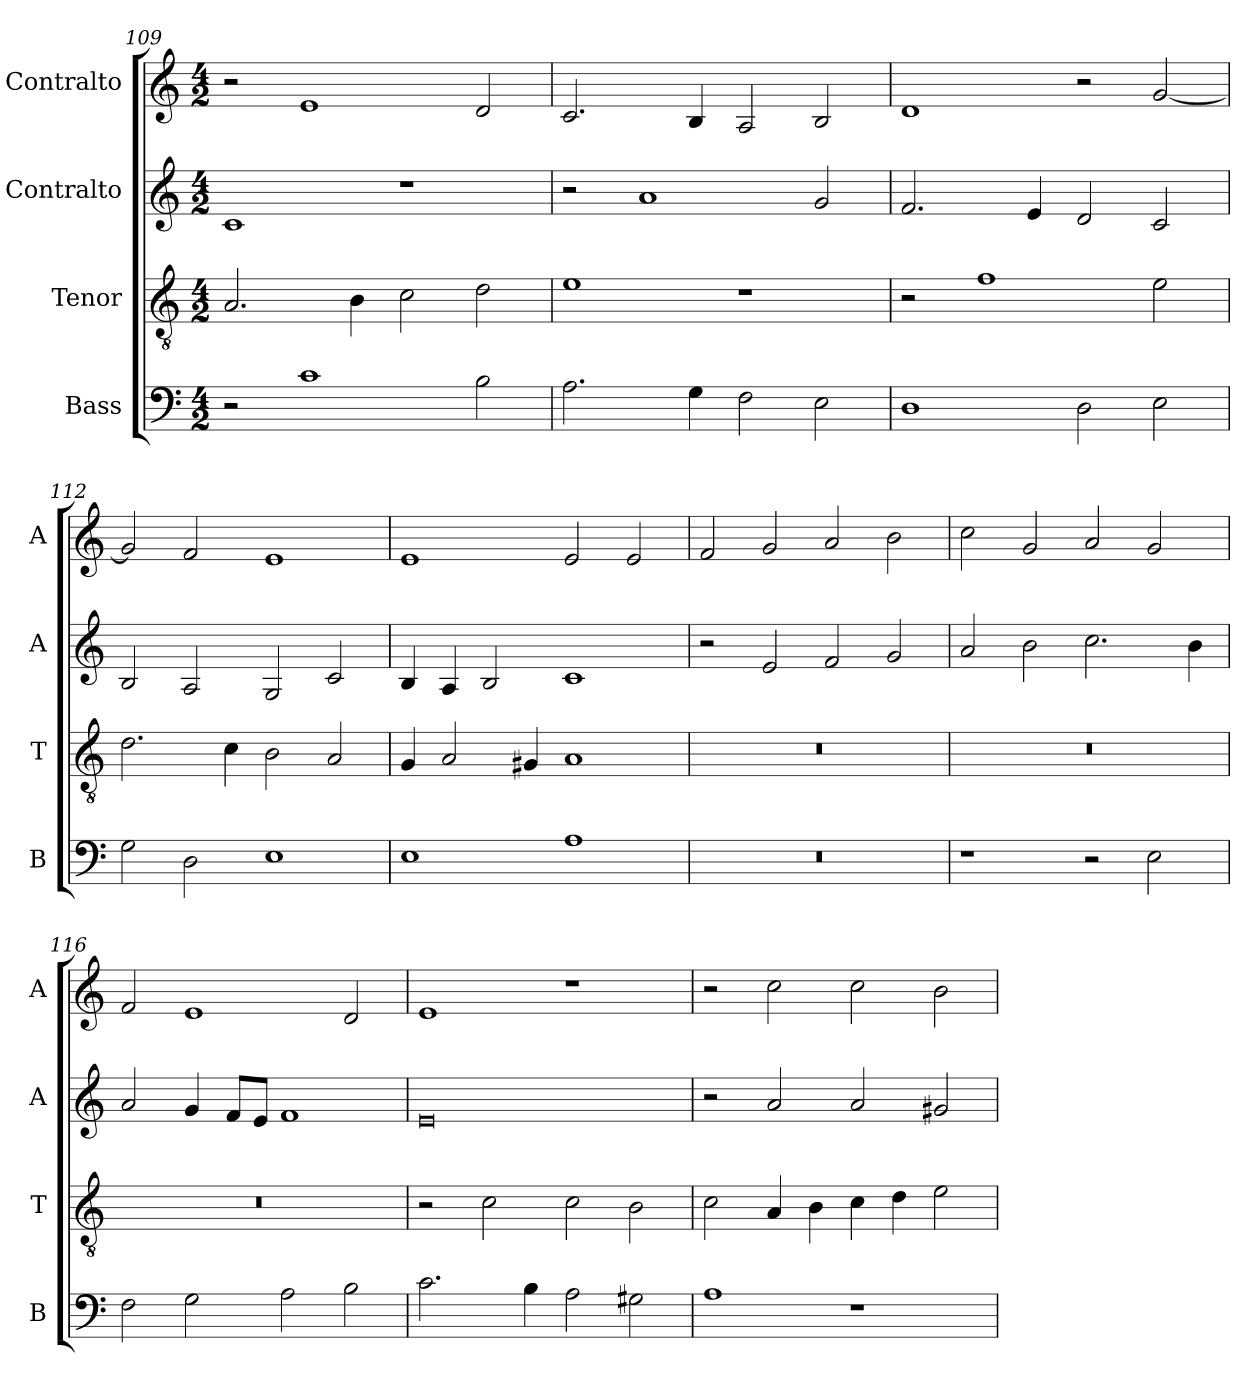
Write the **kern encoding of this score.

**kern	**kern	**kern	**kern
*part4	*part3	*part2	*part1
*staff4	*staff3	*staff2	*staff1
*I"Bass	*I"Tenor	*I"Contralto	*I"Contralto
*I'B	*I'T	*I'A	*I'A
*clefF4	*clefGv2	*clefG2	*clefG2
*k[]	*k[]	*k[]	*k[]
*G:mix	*G:mix	*G:mix	*G:mix
*M4/2	*M4/2	*M4/2	*M4/2
=109	=109	=109	=109
2r	2.A	1c	2r
1c	.	.	1e
.	4B	.	.
.	2c	1r	.
2B	2d	.	2d
=110	=110	=110	=110
2.A	1e	2r	2.c
.	.	1a	.
4G	.	.	4B
2F	1r	.	2A
2E	.	2g	2B
=111	=111	=111	=111
1D	2r	2.f	1d
.	1f	.	.
.	.	4e	.
2D	.	2d	2r
2E	2e	2c	[2g
=112	=112	=112	=112
2G	2.d	2B	2g]
2D	.	2A	2f
.	4c	.	.
1E	2B	2G	1e
.	2A	2c	.
=113	=113	=113	=113
1E	4G	4B	1e
.	2A	4A	.
.	.	2B	.
.	4G#X	.	.
1A	1A	1c	2e
.	.	.	2e
=114	=114	=114	=114
0r	0r	2r	2f
.	.	2e	2g
.	.	2f	2a
.	.	2g	2b
=115	=115	=115	=115
1r	0r	2a	2cc
.	.	2b	2g
2r	.	2.cc	2a
2E	.	.	2g
.	.	4b	.
=116	=116	=116	=116
2F	0r	2a	2f
2G	.	4g	1e
.	.	8f/L	.
.	.	8e/J	.
2A	.	1f	.
2B	.	.	2d
=117	=117	=117	=117
2.c	2r	0e	1e
.	2c	.	.
4B	.	.	.
2A	2c	.	1r
2G#X	2B	.	.
=118	=118	=118	=118
1A	2c	2r	2r
.	4A	2a	2cc
.	4B	.	.
1r	4c	2a	2cc
.	4d	.	.
.	2e	2g#X	2b
=	=	=	=
*-	*-	*-	*-
